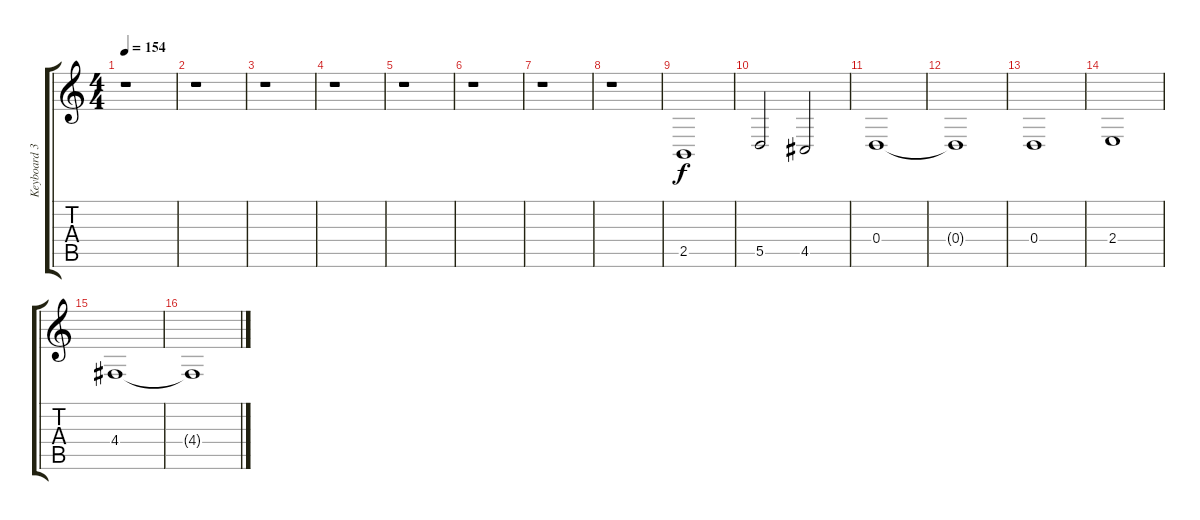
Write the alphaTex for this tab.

\track ("Keyboard 3" "Keyboard 3") {instrument lead1square}
\staff {score tabs}
\tuning (E4 B3 G3 D3 A2 E2) {hide}
\ts (4 4)
\section ("" "")
\tempo 154
\clef g2
\ks c
r.1{dy f instrument lead1square} |
r.1 |
r.1 |
r.1 |
r.1 |
r.1 |
r.1 |
r.1 |
\section ("" "")
2.5.1 |
5.5.2 4.5.2 |
0.4.1 |
0.4{t}.1 |
0.4.1 |
2.4.1 |
4.4.1 |
4.4{t}.1
